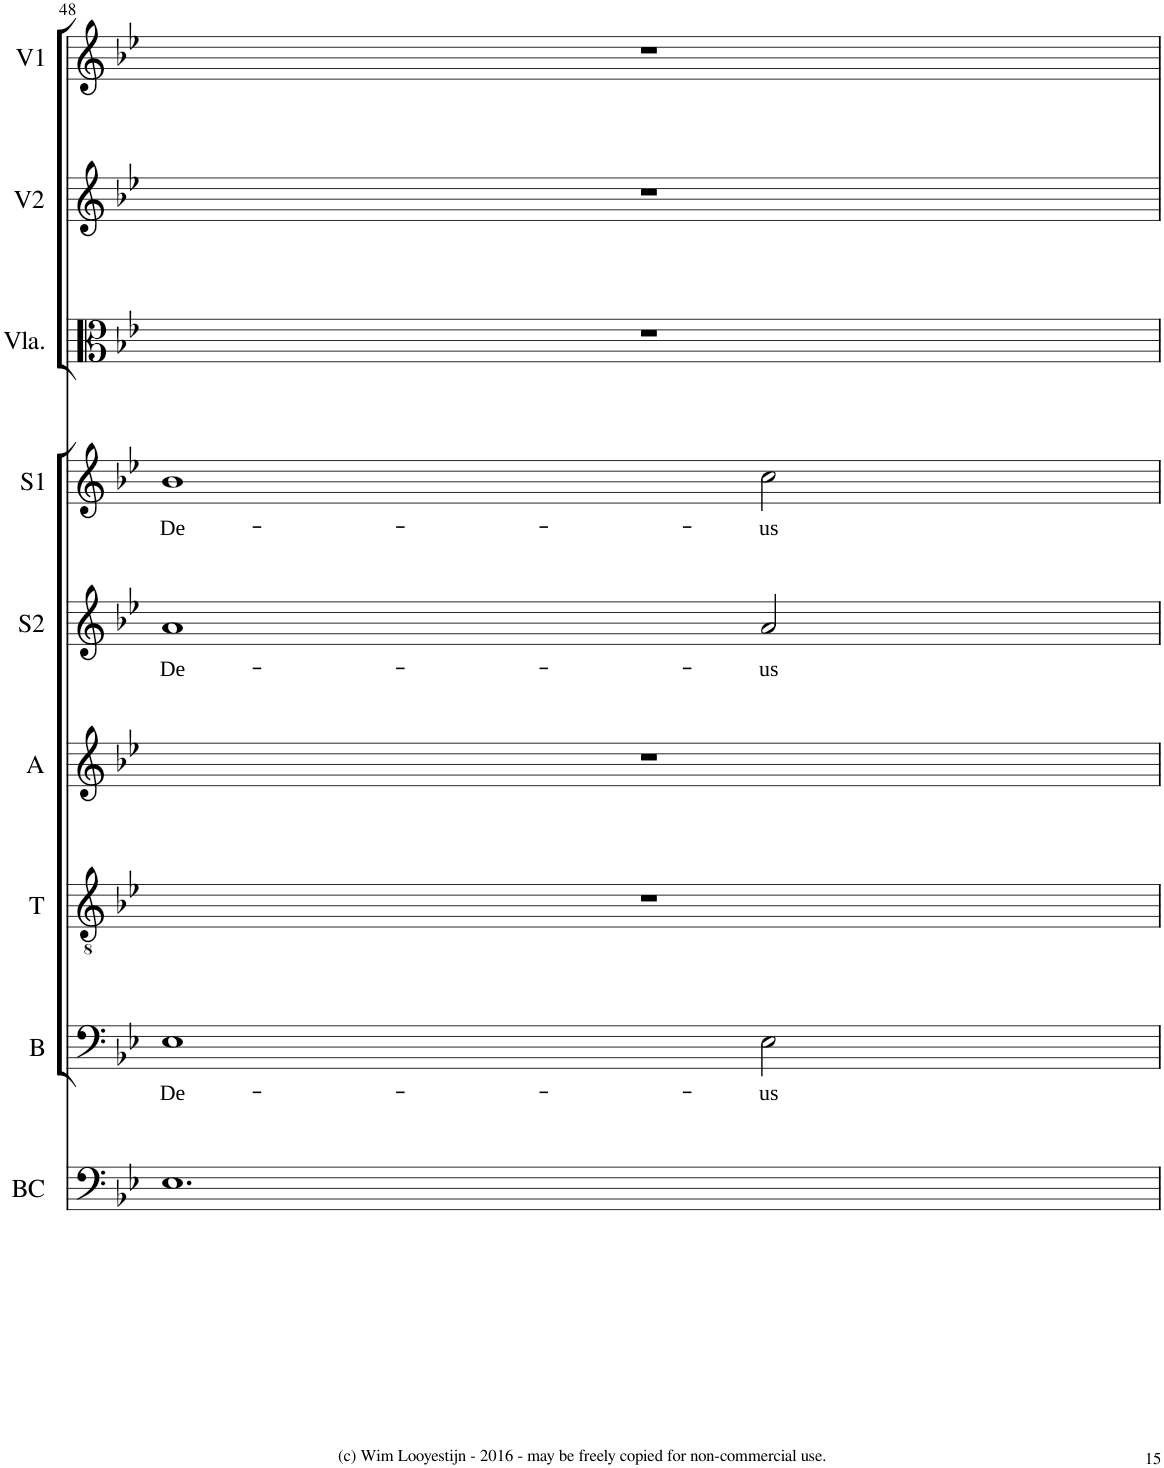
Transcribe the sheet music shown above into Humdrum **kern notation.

**kern	**kern	**text	**kern	**kern	**kern	**text	**kern	**text	**kern	**kern	**kern
*part9	*part8	*part8	*part7	*part6	*part5	*part5	*part4	*part4	*part3	*part2	*part1
*staff9	*staff8	*staff8	*staff7	*staff6	*staff5	*staff5	*staff4	*staff4	*staff3	*staff2	*staff1
*I"Fondau	*I"Basso	*	*I"Tenore	*I"Alto	*I"Soprano  II	*	*I"Soprano  I	*	*I"Viola	*I"Violin  II	*I"Violin  I
*	*I'B	*	*I'T	*I'A	*I'S2	*	*I'S1	*	*I'Vla.	*I'V2	*I'V1
!!LO:PB:g=z
*clefF4	*clefF4	*	*clefC4	*clefC3	*clefC1	*	*clefC1	*	*clefC3	*clefG2	*clefG2
*k[b-e-]	*k[b-e-]	*	*k[b-e-]	*k[b-e-]	*k[b-e-]	*	*k[b-e-]	*	*k[b-e-]	*k[b-e-]	*k[b-e-]
*B-:	*B-:	*	*B-:	*B-:	*B-:	*	*B-:	*	*B-:	*B-:	*B-:
*M3/2	*M3/2	*	*M3/2	*M3/2	*M3/2	*	*M3/2	*	*M3/2	*M3/2	*M3/2
=48	=48	=48	=48	=48	=48	=48	=48	=48	=48	=48	=48
!	!	!LO:LY:b	!	!	!	!LO:LY:b	!	!LO:LY:b	!	!	!
1.E-	1E-	De-	1.r	1.r	1a	De-	1b-	De-	1.r	1.r	1.r
!	!	!LO:LY:b	!	!	!	!LO:LY:b	!	!LO:LY:b	!	!	!
.	2E-\	-us	.	.	2a/	-us	2cc\	-us	.	.	.
=	=	=	=	=	=	=	=	=	=	=	=
*-	*-	*-	*-	*-	*-	*-	*-	*-	*-	*-	*-
